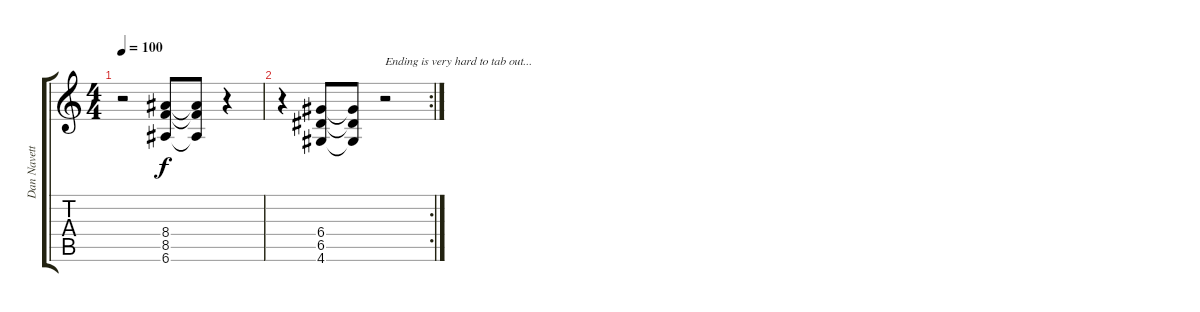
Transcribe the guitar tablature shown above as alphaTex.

\track ("Dan Navetta" "Dan Navett") {instrument overdrivenguitar}
\staff {score tabs}
\tuning (E4 B3 G3 D3 A2 E2) {hide}
\ts (4 4)
\tempo 100
\clef g2
\ks c
r.2{dy f} (8.4 8.5 6.6).8 (8.4{t} 8.5{t} 6.6{t}).8 r.4 |
\rc 2
r.4 (6.4 6.5 4.6).8 (6.4{t} 6.5{t} 4.6{t}).8 r.2{txt "Ending is very hard to tab out..."}
